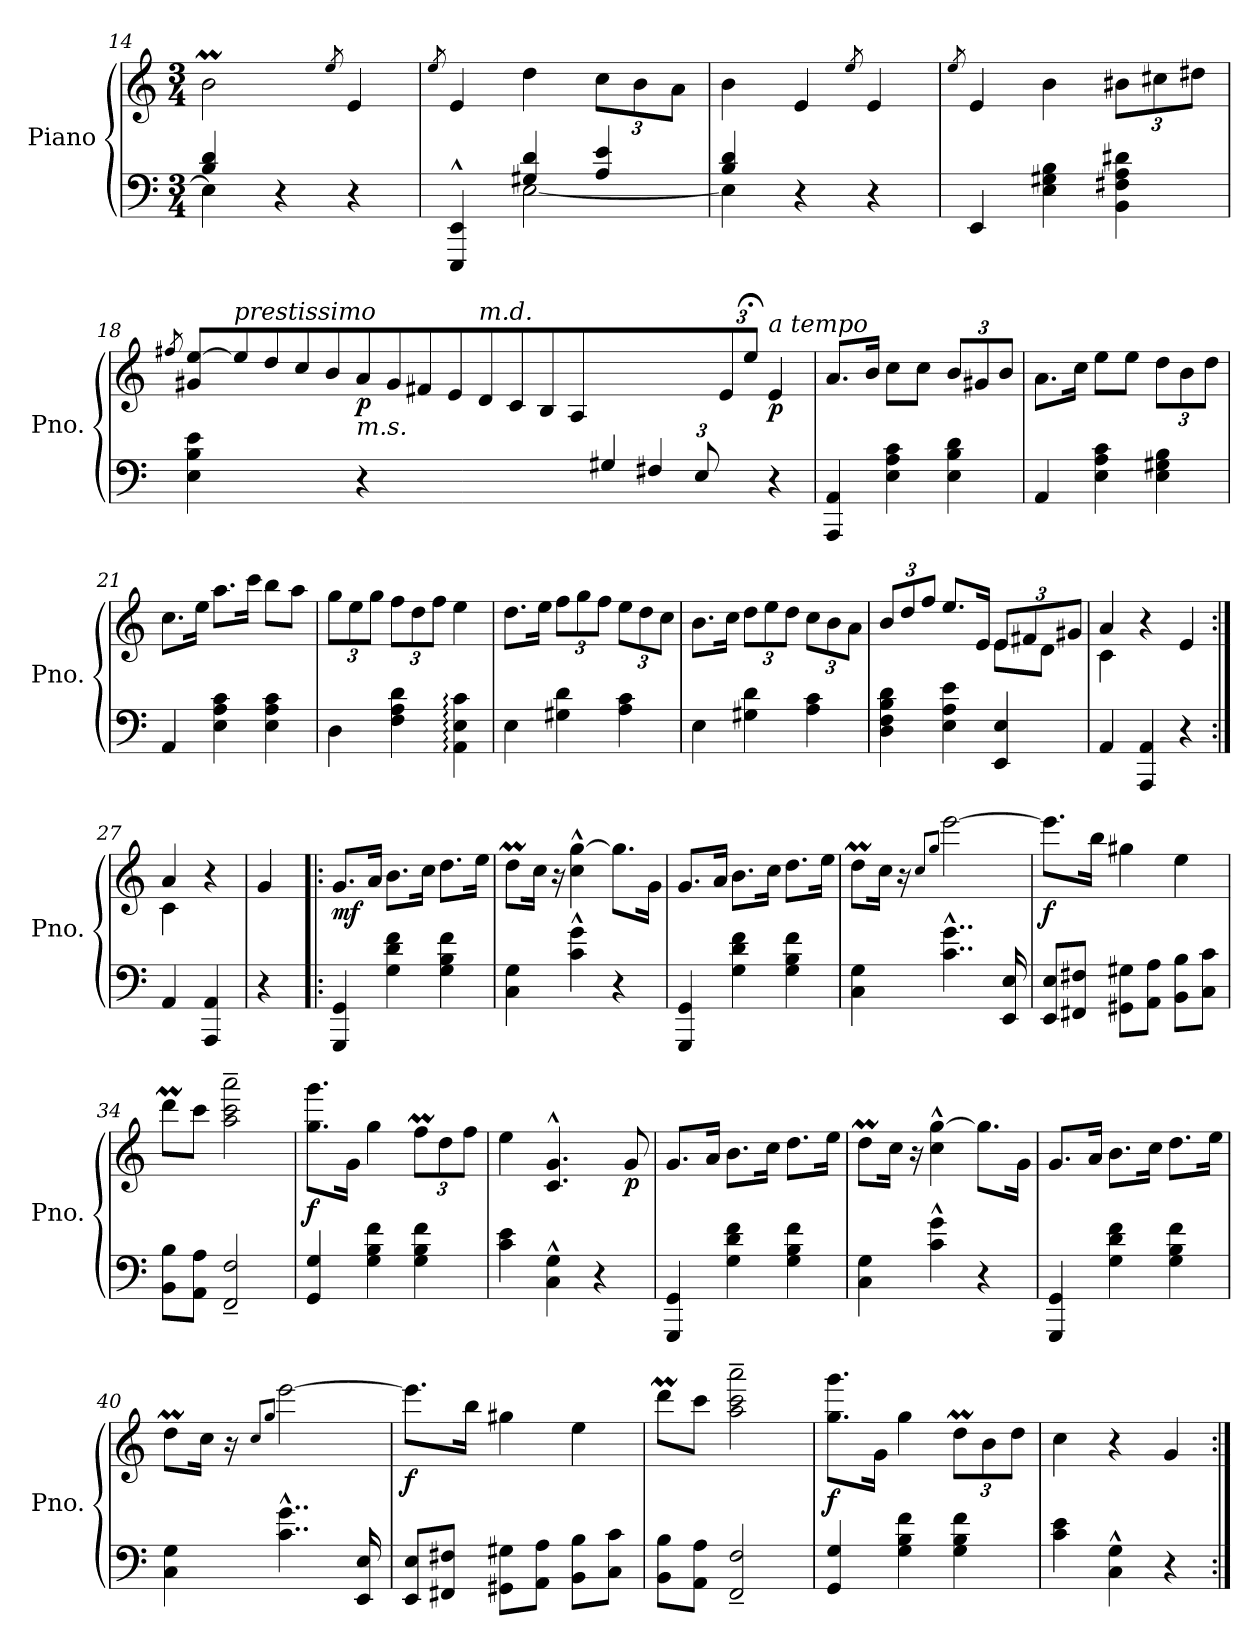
**kern	**kern	**dynam
*part1	*part1	*part1
*staff2	*staff1	*staff1/2
*I"Piano	*	*
*I'Pno.	*	*
*clefF4	*clefG2	*
*k[]	*k[]	*
*M3/4	*M3/4	*
=14	=14	=14
*^	*	*
4B/ 4d/	4E\]	2bm\	.
4r	2ryy	.	.
.	.	8qee/	.
4r	.	4e/	.
=15	=15	=15	=15
.	.	8qee/	.
4EEE/^^ 4EE/^^	4ryy	4e/	.
4G#X/ 4d/	[2E\	4dd\	.
*	*	*Xbrackettup	*
4A/ 4e/	.	12cc\L	.
.	.	12b\	.
.	.	12a\J	.
=16	=16	=16	=16
4B/ 4d/	4E\]	4b\	.
4r	2ryy	4e/	.
.	.	8qee/	.
4r	.	4e/	.
*v	*v	*	*
!!LO:LB:g=z
=17	=17	=17
.	8qee/	.
4EE/	4e/	.
4E\ 4G#X\ 4B\	4b\	.
4BB\ 4F#X\ 4A\ 4d#X\	12b#X\L	.
.	12cc#X\	.
.	12dd#X\J	.
=18	=18	=18
.	8qff#X/	.
*^	*	*
1..ryy	4E\ 4B\ 4e\	4g#X\ [4ee\	.
!	!	!LO:TX:a:i:t=prestissimo	!
.	2ryy	8ee!\L]	.
.	.	8dd!\	.
.	.	8cc!\	.
.	.	8b!\J	.
!	!	!LO:TX:b:i:t=m.s.	!
!	!	!	!LO:DY:b
.	4r	8a!/L	p
.	.	8g#!/	.
.	1ryy	8f#X!/	.
.	.	8e!/J	.
!	!	!LO:TX:a:i:t=m.d.	!
.	.	8d!/L	.
.	.	8c!/	.
.	.	8B!/	.
.	.	8A!/J	.
4G#X!/	.	12%7ryy	.
4F#X!/	2ryy	.	.
*Xbrackettup	*	*	*
12E!/L	.	.	.
12%5ryy	.	12e!\	.
.	.	12ee;<!\J	.
!	!	!LO:TX:a:i:t=a tempo	!
!	!	!	!LO:DY:b
.	4r	4e/	p
*v	*v	*	*
=19	=19	=19
4AAA/ 4AA/	8.a/L	.
.	16b/Jk	.
4E\ 4A\ 4c\	8cc\L	.
.	8cc\J	.
4E\ 4B\ 4d\	12b/L	.
.	12g#X/	.
.	12b/J	.
!!LO:LB:g=z
=20	=20	=20
4AA/	8.a\L	.
.	16cc\Jk	.
4E\ 4A\ 4c\	8ee\L	.
.	8ee\J	.
4E\ 4G#X\ 4B\	12dd\L	.
.	12b\	.
.	12dd\J	.
=21	=21	=21
4AA/	8.cc\L	.
.	16ee\Jk	.
4E\ 4A\ 4c\	8.aa\L	.
.	16ccc\Jk	.
4E\ 4A\ 4c\	8bb\L	.
.	8aa\J	.
=22	=22	=22
4D\	12gg\L	.
.	12ee\	.
.	12gg\J	.
4F\ 4A\ 4d\	12ff\L	.
.	12dd\	.
.	12ff\J	.
4AA\: 4E\: 4c\:	4ee\	.
=23	=23	=23
4E\	8.dd\L	.
.	16ee\Jk	.
4G#X\ 4d\	12ff\L	.
.	12gg\	.
.	12ff\J	.
4A\ 4c\	12ee\L	.
.	12dd\	.
.	12cc\J	.
!!LO:LB:g=z
=24	=24	=24
4E\	8.b\L	.
.	16cc\Jk	.
4G#X\ 4d\	12dd\L	.
.	12ee\	.
.	12dd\J	.
4A\ 4c\	12cc\L	.
.	12b\	.
.	12a\J	.
=25	=25	=25
*	*^	*
4D\ 4F\ 4B\ 4d\	12b/L	2ryy	.
.	12dd/	.	.
.	12ff/J	.	.
4E\ 4A\ 4e\	8.ee/L	.	.
.	16e/Jk	.	.
4EE/ 4E/	12e/L	8e\L	.
.	12f#X/	.	.
.	.	8d\J	.
.	12g#X/J	.	.
=26	=26	=26	=26
4AA/	4a/	4c\	.
4AAA/ 4AA/	4r	2ryy	.
4r	4e/	.	.
!!LO:LB:g=z	!!
=27:|!	=27:|!	=27:|!	=27:|!
4AA/	4a/	4c\	.
4AAA/ 4AA/	4r	4ryy	.
*	*v	*v	*
=28	=28	=28
4r	4g/	.
=29!|:	=29!|:	=29!|:
!	!	!LO:DY:b
4GGG/ 4GG/	8.g/L	mf
.	16a/Jk	.
4G\ 4d\ 4f\	8.b\L	.
.	16cc\Jk	.
4G\ 4B\ 4f\	8.dd\L	.
.	16ee\Jk	.
=30	=30	=30
4C\ 4G\	8ddM\L	.
.	16cc\Jk	.
.	16r	.
4c\^^ 4g\^^	4cc\^^ [4gg\^^	.
4r	8.gg\L]	.
.	16g\Jk	.
=31	=31	=31
4GGG/ 4GG/	8.g/L	.
.	16a/Jk	.
4G\ 4d\ 4f\	8.b\L	.
.	16cc\Jk	.
4G\ 4B\ 4f\	8.dd\L	.
.	16ee\Jk	.
=32	=32	=32
4C\ 4G\	8ddM\L	.
.	16cc\Jk	.
.	16r	.
.	8qcc/L	.
.	8qgg/J	.
4..c\^^ 4..g\^^	[2eee\	.
16EE/ 16E/	.	.
=33	=33	=33
!	!	!LO:DY:b
8EE/ 8E/L	8.eee\L]	f
8FF#X/ 8F#X/J	.	.
.	16bb\Jk	.
8GG#X\ 8G#X\L	4gg#X\	.
8AA\ 8A\J	.	.
8BB\ 8B\L	4ee\	.
8C\ 8c\J	.	.
!!LO:LB:g=z
=34	=34	=34
8BB\ 8B\L	8dddM\L	.
8AA\ 8A\J	8ccc\J	.
2FF/~ 2F/~	2aa\~ 2ccc\~ 2aaa\~	.
=35	=35	=35
!	!	!LO:DY:b
4GG/ 4G/	8.gg\ 8.ggg\L	f
.	16g\Jk	.
4G\ 4B\ 4f\	4gg\	.
4G\ 4B\ 4f\	12ffM\L	.
.	12dd\	.
.	12ff\J	.
=36	=36	=36
4c\ 4e\	4ee\	.
4C\^^ 4G\^^	4.c/^^ 4.g/^^	.
4r	.	.
!	!	!LO:DY:b
.	8g/	p
=37	=37	=37
4GGG/ 4GG/	8.g/L	.
.	16a/Jk	.
4G\ 4d\ 4f\	8.b\L	.
.	16cc\Jk	.
4G\ 4B\ 4f\	8.dd\L	.
.	16ee\Jk	.
=38	=38	=38
4C\ 4G\	8ddM\L	.
.	16cc\Jk	.
.	16r	.
4c\^^ 4g\^^	4cc\^^ [4gg\^^	.
4r	8.gg\L]	.
.	16g\Jk	.
=39	=39	=39
4GGG/ 4GG/	8.g/L	.
.	16a/Jk	.
4G\ 4d\ 4f\	8.b\L	.
.	16cc\Jk	.
4G\ 4B\ 4f\	8.dd\L	.
.	16ee\Jk	.
!!LO:PB:g=z
=40	=40	=40
4C\ 4G\	8ddM\L	.
.	16cc\Jk	.
.	16r	.
.	8qcc/L	.
.	8qgg/J	.
4..c\^^ 4..g\^^	[2eee\	.
16EE/ 16E/	.	.
=41	=41	=41
!	!	!LO:DY:b
8EE/ 8E/L	8.eee\L]	f
8FF#X/ 8F#X/J	.	.
.	16bb\Jk	.
8GG#X\ 8G#X\L	4gg#X\	.
8AA\ 8A\J	.	.
8BB\ 8B\L	4ee\	.
8C\ 8c\J	.	.
=42	=42	=42
8BB\ 8B\L	8dddM\L	.
8AA\ 8A\J	8ccc\J	.
2FF/~ 2F/~	2aa\~ 2ccc\~ 2aaa\~	.
=43	=43	=43
!	!	!LO:DY:b
4GG/ 4G/	8.gg\ 8.ggg\L	f
.	16g\Jk	.
4G\ 4B\ 4f\	4gg\	.
4G\ 4B\ 4f\	12ddM\L	.
.	12b\	.
.	12dd\J	.
=44	=44	=44
4c\ 4e\	4cc\	.
4C\^^ 4G\^^	4r	.
4r	4g/	.
=:|!	=:|!	=:|!
*-	*-	*-
